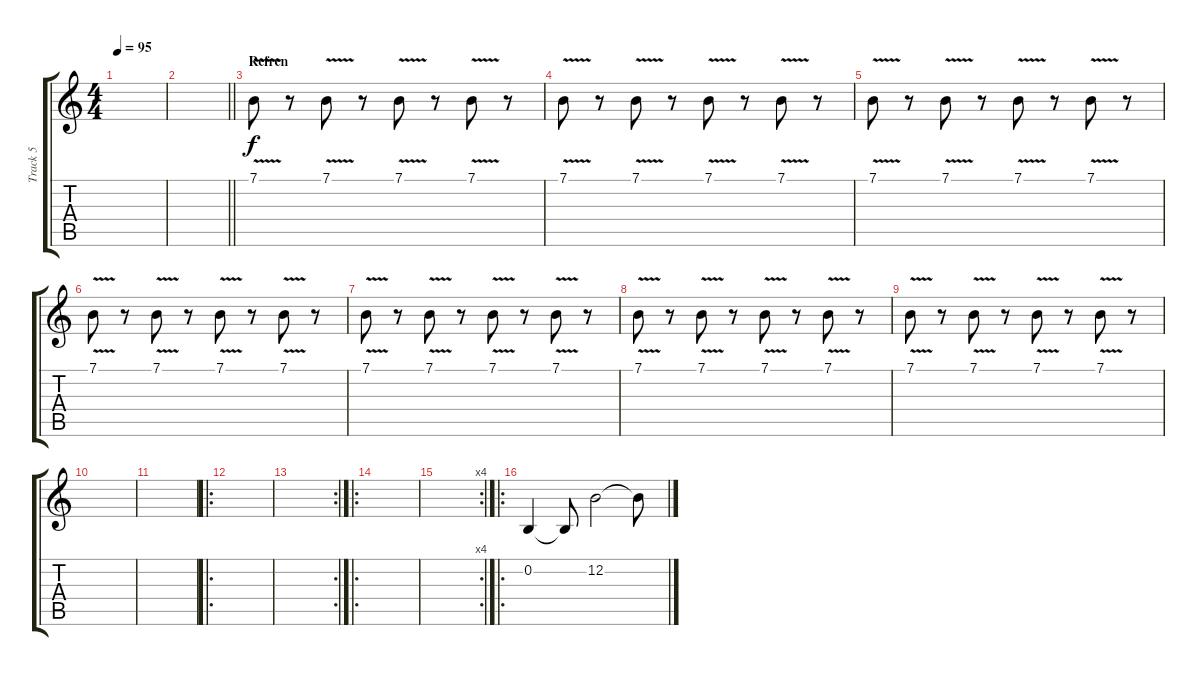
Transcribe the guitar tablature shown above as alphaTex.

\track ("Track 5" "Track 5") {instrument cello}
\staff {score tabs}
\tuning (E4 B3 G3 D3 A2 E2) {hide}
\ts (4 4)
\tempo 95
\clef g2
\ks c
|
\barLineRight lightlight
|
\section ("" "Refren")
7.1{v}.8 r.8 7.1{v}.8 r.8 7.1{v}.8 r.8 7.1{v}.8 r.8 |
7.1{v}.8 r.8 7.1{v}.8 r.8 7.1{v}.8 r.8 7.1{v}.8 r.8 |
7.1{v}.8 r.8 7.1{v}.8 r.8 7.1{v}.8 r.8 7.1{v}.8 r.8 |
7.1{v}.8 r.8 7.1{v}.8 r.8 7.1{v}.8 r.8 7.1{v}.8 r.8 |
7.1{v}.8 r.8 7.1{v}.8 r.8 7.1{v}.8 r.8 7.1{v}.8 r.8 |
7.1{v}.8 r.8 7.1{v}.8 r.8 7.1{v}.8 r.8 7.1{v}.8 r.8 |
7.1{v}.8 r.8 7.1{v}.8 r.8 7.1{v}.8 r.8 7.1{v}.8 r.8 |
|
|
\ro
|
\rc 2
|
\ro
|
\rc 4
|
\ro
0.2.4 0.2{t}.8 12.2.2 12.2{t}.8
